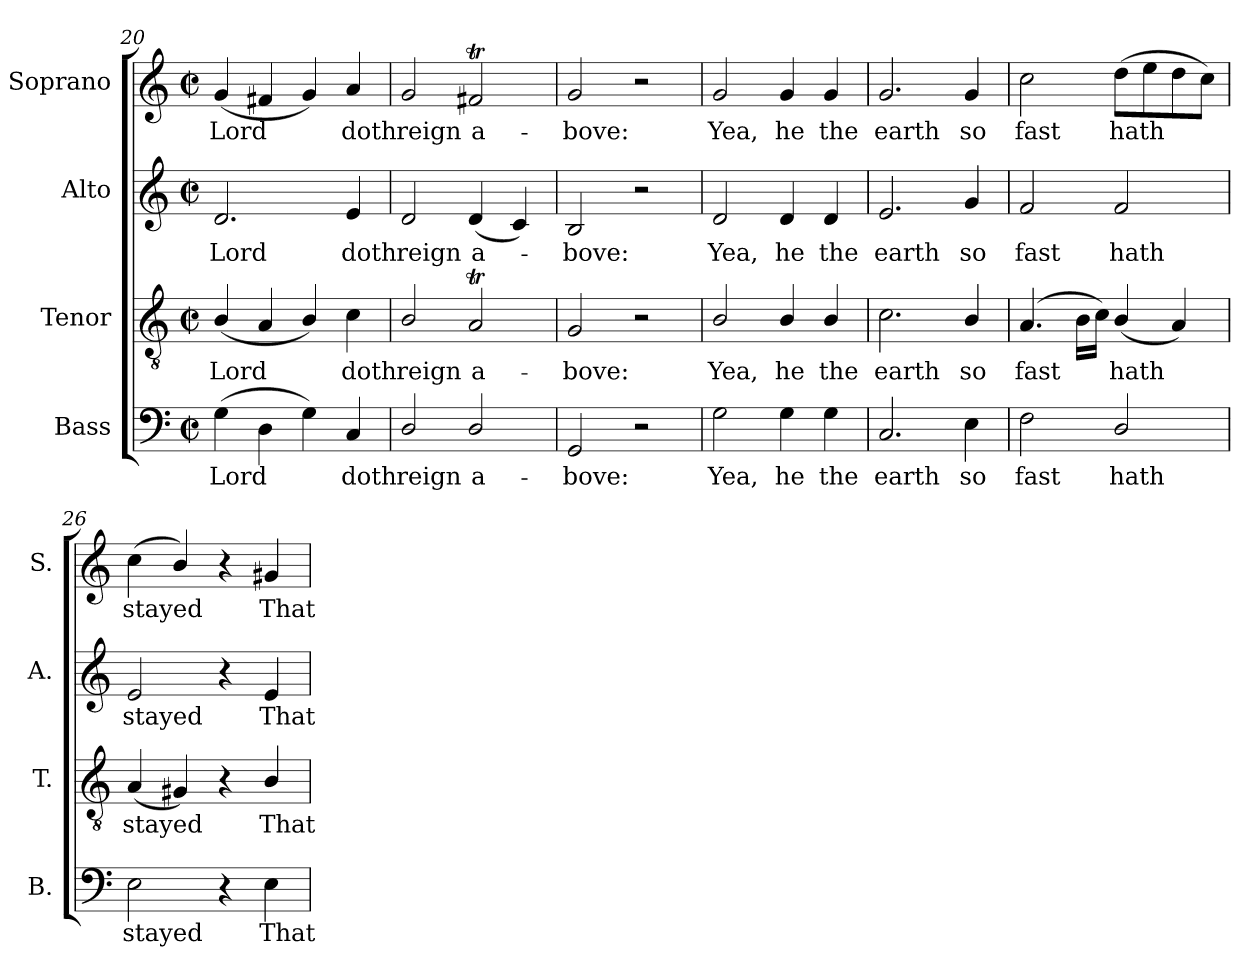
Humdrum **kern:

**kern	**text	**kern	**text	**kern	**text	**kern	**text
*part4	*part4	*part3	*part3	*part2	*part2	*part1	*part1
*staff4	*staff4	*staff3	*staff3	*staff2	*staff2	*staff1	*staff1
*I"Bass	*	*I"Tenor	*	*I"Alto	*	*I"Soprano	*
*I'B.	*	*I'T.	*	*I'A.	*	*I'S.	*
*clefF4	*	*clefGv2	*	*clefG2	*	*clefG2	*
*	*	*ITrd7c12	*	*	*	*	*
*k[]	*	*k[]	*	*k[]	*	*k[]	*
*C:	*	*C:	*	*C:	*	*C:	*
*M2/2	*	*M2/2	*	*M2/2	*	*M2/2	*
*met(c|)	*	*met(c|)	*	*met(c|)	*	*met(c|)	*
=20	=20	=20	=20	=20	=20	=20	=20
!	!LO:LY:b:color=#000000	!	!	!	!	!	!
!	!	!	!LO:LY:b:color=#000000	!	!	!	!
!	!	!	!	!	!LO:LY:b:color=#000000	!	!
!	!	!	!	!	!	!	!LO:LY:b:color=#000000
(4Gi\	Lord	(4BBi/	Lord	2.di/	Lord	(4gi/	Lord
4Di\	.	4AAi/	.	.	.	4f#Xi/	.
4Gi\)	.	4BBi/)	.	.	.	4gi/)	.
!	!LO:LY:b:color=#000000	!	!	!	!	!	!
!	!	!	!LO:LY:b:color=#000000	!	!	!	!
!	!	!	!	!	!LO:LY:b:color=#000000	!	!
!	!	!	!	!	!	!	!LO:LY:b:color=#000000
4Ci/	doth	4Ci\	doth	4ei/	doth	4ai/	doth
!!LO:LB:g=z
=21	=21	=21	=21	=21	=21	=21	=21
!	!LO:LY:b:color=#000000	!	!	!	!	!	!
!	!	!	!LO:LY:b:color=#000000	!	!	!	!
!	!	!	!	!	!LO:LY:b:color=#000000	!	!
!	!	!	!	!	!	!	!LO:LY:b:color=#000000
2Di/	reign	2BBi/	reign	2di/	reign	2gi/	reign
!	!LO:LY:b:color=#000000	!	!	!	!	!	!
!	!	!	!LO:LY:b:color=#000000	!	!	!	!
!	!	!	!	!	!LO:LY:b:color=#000000	!	!
!	!	!	!	!	!	!	!LO:LY:b:color=#000000
2Di/	a-	2AATi/	a-	(4di/	a-	2f#Xti/	a-
.	.	.	.	4ci/)	.	.	.
=22	=22	=22	=22	=22	=22	=22	=22
!	!LO:LY:b:color=#000000	!	!	!	!	!	!
!	!	!	!LO:LY:b:color=#000000	!	!	!	!
!	!	!	!	!	!LO:LY:b:color=#000000	!	!
!	!	!	!	!	!	!	!LO:LY:b:color=#000000
2GGi/	-bove:	2GGi/	-bove:	2Bi/	-bove:	2gi/	-bove:
2r	.	2r	.	2r	.	2r	.
=23	=23	=23	=23	=23	=23	=23	=23
!	!LO:LY:b:color=#000000	!	!	!	!	!	!
!	!	!	!LO:LY:b:color=#000000	!	!	!	!
!	!	!	!	!	!LO:LY:b:color=#000000	!	!
!	!	!	!	!	!	!	!LO:LY:b:color=#000000
2Gi\	Yea,	2BBi/	Yea,	2di/	Yea,	2gi/	Yea,
!	!LO:LY:b:color=#000000	!	!	!	!	!	!
!	!	!	!LO:LY:b:color=#000000	!	!	!	!
!	!	!	!	!	!LO:LY:b:color=#000000	!	!
!	!	!	!	!	!	!	!LO:LY:b:color=#000000
4Gi\	he	4BBi/	he	4di/	he	4gi/	he
!	!LO:LY:b:color=#000000	!	!	!	!	!	!
!	!	!	!LO:LY:b:color=#000000	!	!	!	!
!	!	!	!	!	!LO:LY:b:color=#000000	!	!
!	!	!	!	!	!	!	!LO:LY:b:color=#000000
4Gi\	the	4BBi/	the	4di/	the	4gi/	the
=24	=24	=24	=24	=24	=24	=24	=24
!	!LO:LY:b:color=#000000	!	!	!	!	!	!
!	!	!	!LO:LY:b:color=#000000	!	!	!	!
!	!	!	!	!	!LO:LY:b:color=#000000	!	!
!	!	!	!	!	!	!	!LO:LY:b:color=#000000
2.Ci/	earth	2.Ci\	earth	2.ei/	earth	2.gi/	earth
!	!LO:LY:b:color=#000000	!	!	!	!	!	!
!	!	!	!LO:LY:b:color=#000000	!	!	!	!
!	!	!	!	!	!LO:LY:b:color=#000000	!	!
!	!	!	!	!	!	!	!LO:LY:b:color=#000000
4Ei\	so	4BBi/	so	4gi/	so	4gi/	so
=25	=25	=25	=25	=25	=25	=25	=25
!	!LO:LY:b:color=#000000	!	!	!	!	!	!
!	!	!	!LO:LY:b:color=#000000	!	!	!	!
!	!	!	!	!	!LO:LY:b:color=#000000	!	!
!	!	!	!	!	!	!	!LO:LY:b:color=#000000
2Fi\	fast	(4.AAi/	fast	2fi/	fast	2cci\	fast
.	.	16BBi\LL	.	.	.	.	.
.	.	16Ci\JJ)	.	.	.	.	.
!	!LO:LY:b:color=#000000	!	!	!	!	!	!
!	!	!	!LO:LY:b:color=#000000	!	!	!	!
!	!	!	!	!	!LO:LY:b:color=#000000	!	!
!	!	!	!	!	!	!	!LO:LY:b:color=#000000
2Di/	hath	(4BBi/	hath	2fi/	hath	(8ddi\L	hath
.	.	.	.	.	.	8eei\	.
.	.	4AAi/)	.	.	.	8ddi\	.
.	.	.	.	.	.	8cci\J)	.
=26	=26	=26	=26	=26	=26	=26	=26
!	!LO:LY:b:color=#000000	!	!	!	!	!	!
!	!	!	!LO:LY:b:color=#000000	!	!	!	!
!	!	!	!	!	!LO:LY:b:color=#000000	!	!
!	!	!	!	!	!	!	!LO:LY:b:color=#000000
2Ei\	stayed	(4AAi/	stayed	2ei/	stayed	(4cci\	stayed
.	.	4GG#Xi/)	.	.	.	4bi/)	.
4r	.	4r	.	4r	.	4r	.
!	!LO:LY:b:color=#000000	!	!	!	!	!	!
!	!	!	!LO:LY:b:color=#000000	!	!	!	!
!	!	!	!	!	!LO:LY:b:color=#000000	!	!
!	!	!	!	!	!	!	!LO:LY:b:color=#000000
4Ei\	That	4BBi/	That	4ei/	That	4g#Xi/	That
=	=	=	=	=	=	=	=
*-	*-	*-	*-	*-	*-	*-	*-
